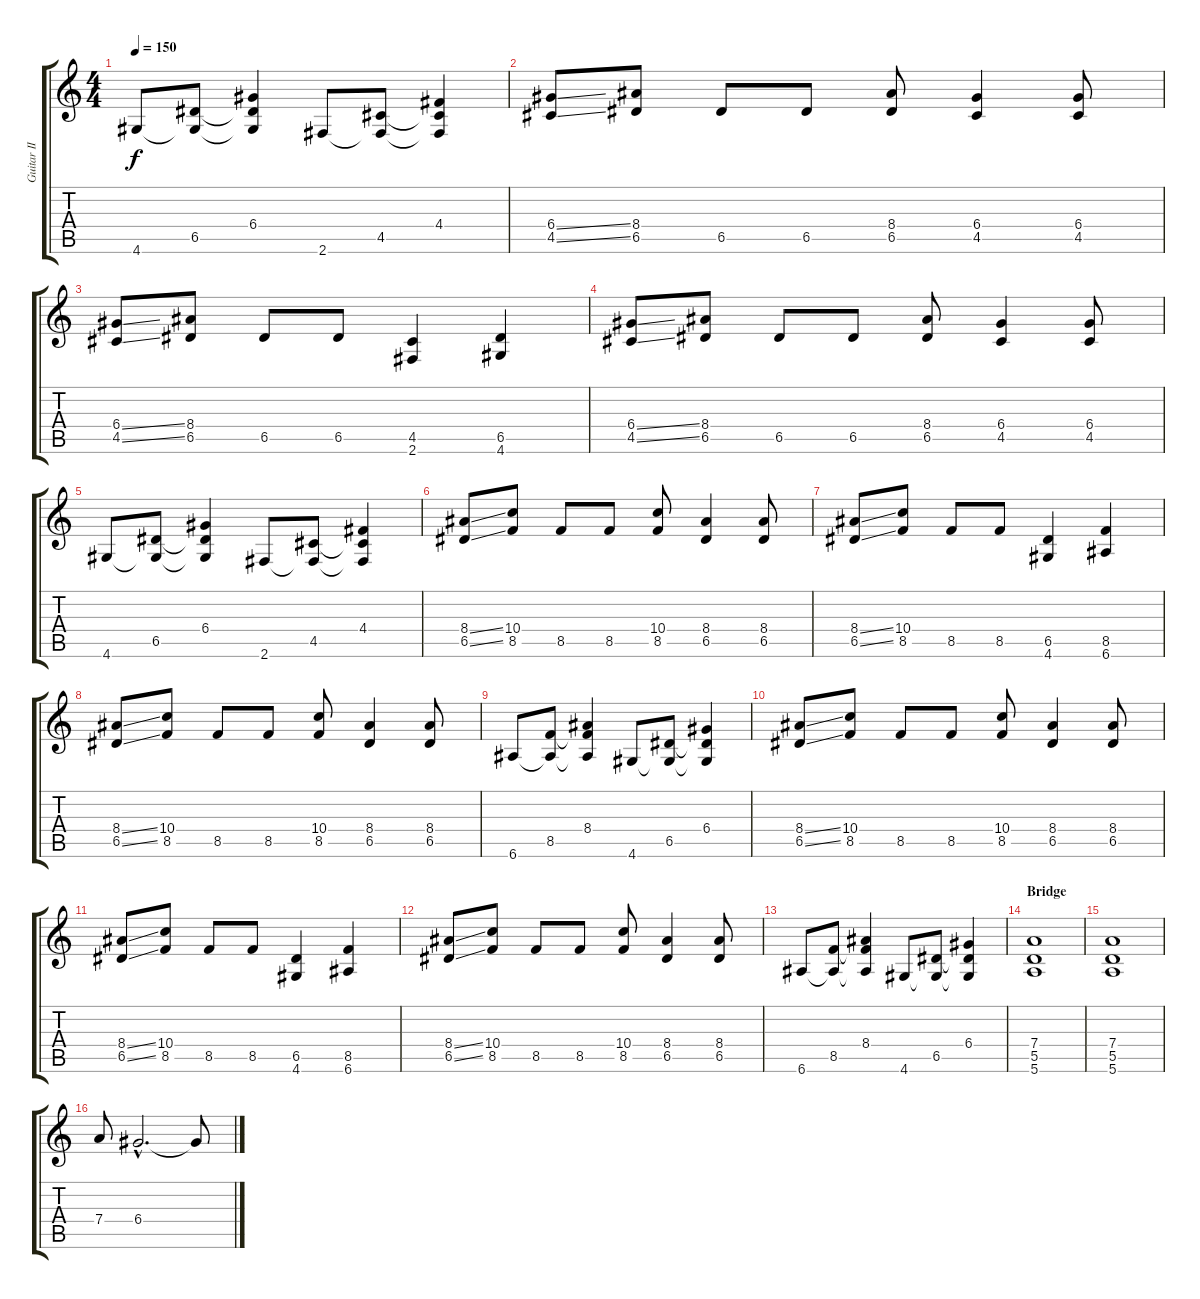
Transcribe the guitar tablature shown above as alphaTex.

\track ("Guitar II" "Guitar II") {instrument overdrivenguitar}
\staff {score tabs}
\tuning (E4 B3 G3 D3 A2 E2) {hide}
\ts (4 4)
\tempo 150
\clef g2
\ks c
4.6.8{dy f} (6.5 4.6{t}).8 (6.4 6.5{t} 4.6{t}).4 2.6.8 (4.5 2.6{t}).8 (4.4 4.5{t} 2.6{t}).4 |
(6.4{ss} 4.5{ss}).8 (8.4 6.5).8 6.5.8 6.5.8 (8.4 6.5).8 (6.4 4.5).4 (6.4 4.5).8 |
(6.4{ss} 4.5{ss}).8 (8.4 6.5).8 6.5.8 6.5.8 (4.5 2.6).4 (6.5 4.6).4 |
(6.4{ss} 4.5{ss}).8 (8.4 6.5).8 6.5.8 6.5.8 (8.4 6.5).8 (6.4 4.5).4 (6.4 4.5).8 |
4.6.8 (6.5 4.6{t}).8 (6.4 6.5{t} 4.6{t}).4 2.6.8 (4.5 2.6{t}).8 (4.4 4.5{t} 2.6{t}).4 |
(8.4{ss} 6.5{ss}).8 (10.4 8.5).8 8.5.8 8.5.8 (10.4 8.5).8 (8.4 6.5).4 (8.4 6.5).8 |
(8.4{ss} 6.5{ss}).8 (10.4 8.5).8 8.5.8 8.5.8 (6.5 4.6).4 (8.5 6.6).4 |
(8.4{ss} 6.5{ss}).8 (10.4 8.5).8 8.5.8 8.5.8 (10.4 8.5).8 (8.4 6.5).4 (8.4 6.5).8 |
6.6.8 (8.5 6.6{t}).8 (8.4 8.5{t} 6.6{t}).4 4.6.8 (6.5 4.6{t}).8 (6.4 6.5{t} 4.6{t}).4 |
(8.4{ss} 6.5{ss}).8 (10.4 8.5).8 8.5.8 8.5.8 (10.4 8.5).8 (8.4 6.5).4 (8.4 6.5).8 |
(8.4{ss} 6.5{ss}).8 (10.4 8.5).8 8.5.8 8.5.8 (6.5 4.6).4 (8.5 6.6).4 |
(8.4{ss} 6.5{ss}).8 (10.4 8.5).8 8.5.8 8.5.8 (10.4 8.5).8 (8.4 6.5).4 (8.4 6.5).8 |
6.6.8 (8.5 6.6{t}).8 (8.4 8.5{t} 6.6{t}).4 4.6.8 (6.5 4.6{t}).8 (6.4 6.5{t} 4.6{t}).4 |
\section ("" "Bridge")
(7.4 5.5 5.6).1 |
(7.4 5.5 5.6).1 |
7.4.8 6.4{hac}.2{d} 6.4{t}.8
